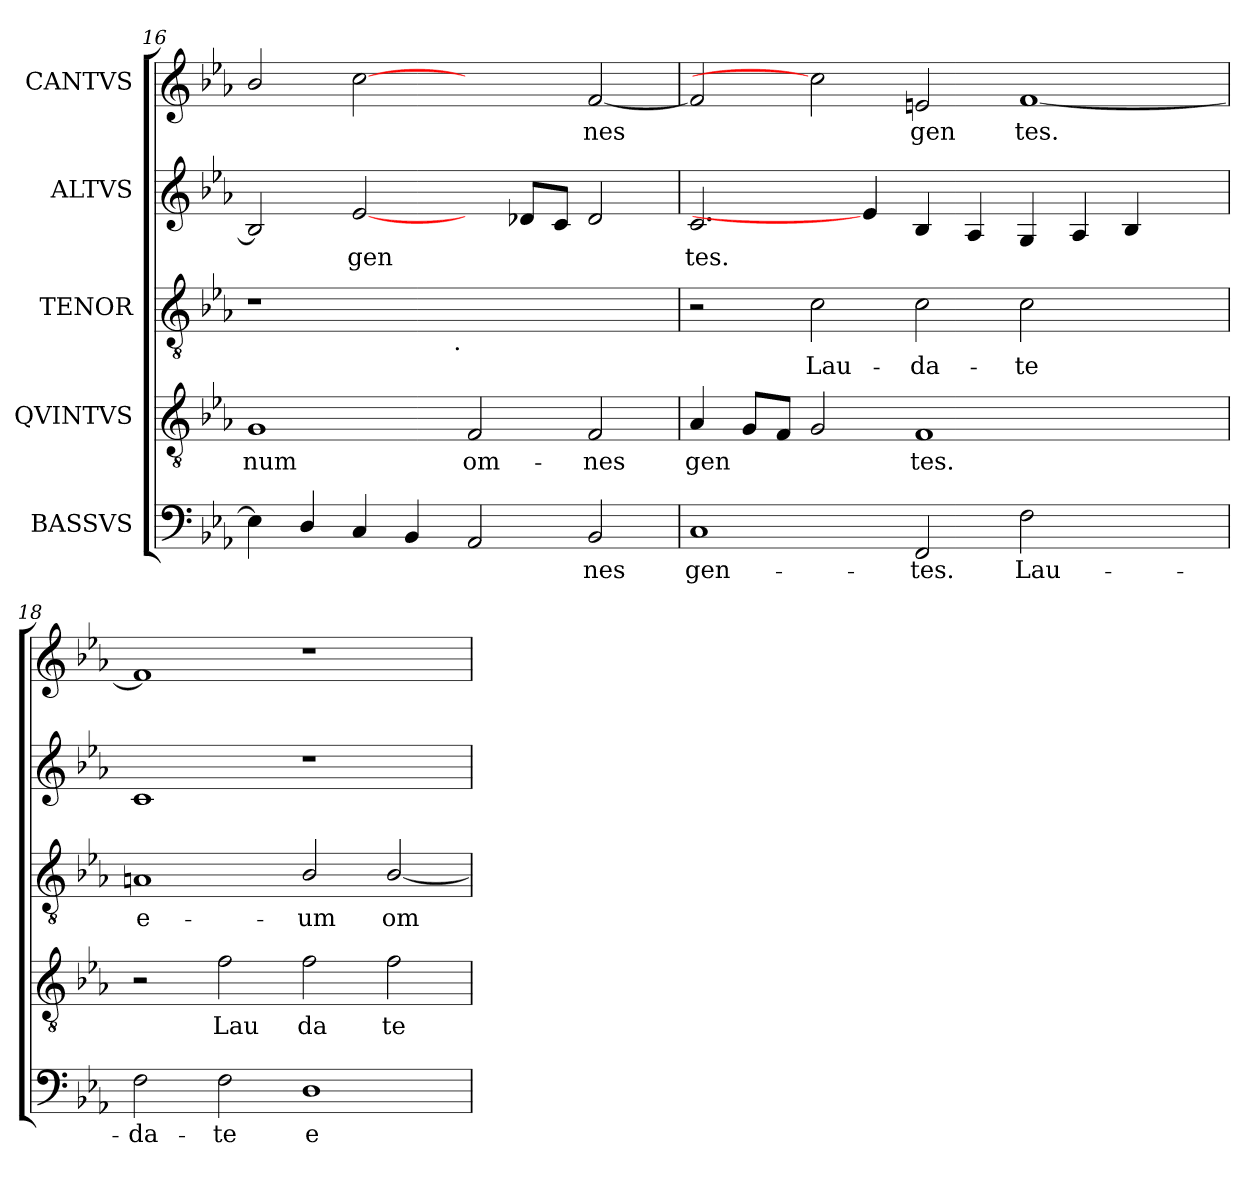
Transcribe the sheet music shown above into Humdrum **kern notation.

**kern	**text	**kern	**text	**kern	**text	**kern	**text	**kern	**text
*part5	*part5	*part4	*part4	*part3	*part3	*part2	*part2	*part1	*part1
*staff5	*staff5	*staff4	*staff4	*staff3	*staff3	*staff2	*staff2	*staff1	*staff1
*I"BASSVS	*	*I"QVINTVS	*	*I"TENOR	*	*I"ALTVS	*	*I"CANTVS	*
*clefF4	*	*clefGv2	*	*clefGv2	*	*clefG2	*	*clefG2	*
*k[b-e-a-]	*	*k[b-e-a-]	*	*k[b-e-a-]	*	*k[b-e-a-]	*	*k[b-e-a-]	*
*E-:	*	*E-:	*	*E-:	*	*E-:	*	*E-:	*
=16	=16	=16	=16	=16	=16	=16	=16	=16	=16
!	!LO:LY:b:cj	!	!LO:LY:b:cj	!	!	!	!LO:LY:b:cj	!	!LO:LY:a:cj
*	*	*	*	*^	*	*	*	*	*
4E-\]	.	1G	-num	1r	2ryy	.	2B-/]	.	2b-/	.
!	!LO:LY:b:cj	!	!	!	!	!	!	!	!	!
4D/	.	.	.	.	.	.	.	.	.	.
!	!LO:LY:b:cj	!	!	!	!	!	!	!LO:LY:b:cj	!	!LO:LY:a:cj
4C/	.	.	.	.	4...ryy	.	[2e-/	gen	[2cc	.
!	!LO:LY:b:cj	!	!	!	!	!	!	!	!	!
4BB-/	.	.	.	.	.	.	.	.	.	.
!	!	!	!	!	!LO:TX:b:t=.	!	!	!	!	!
.	.	.	.	.	1ryy	.	.	.	.	.
!	!LO:LY:b:cj	!	!LO:LY:b:cj	!	!	!	!	!	!	!
2AA-/	.	2F/	om-	1ryy	.	.	4ryy	.	2ryy	.
!	!	!	!	!	!	!	!	!LO:LY:b:cj	!	!
.	.	.	.	.	.	.	8d-/L	.	.	.
!	!	!	!	!	!	!	!	!LO:LY:b:cj	!	!
.	.	.	.	.	.	.	8c/J	.	.	.
!	!LO:LY:b:cj	!	!LO:LY:b:cj	!	!	!	!	!LO:LY:b:cj	!	!LO:LY:a:cj
2BB-/	nes	2F/	-nes	.	.	.	2d-/	.	[<2f/	nes
.	.	.	.	.	32ryy	.	.	.	.	.
!!LO:LB:g=z
=17	=17	=17	=17	=17	=17	=17	=17	=17	=17	=17
!	!LO:LY:b:cj	!	!LO:LY:b:cj	!	!	!	!	!LO:LY:b:cj	!	!LO:LY:b:cj
*	*	*	*	*v	*v	*	*	*	*	*
1C	gen-	4A-/	gen	2r	.	2.c/	tes.	2f/]	.
!	!	!	!LO:LY:b:cj	!	!	!	!	!	!
.	.	8G/L	.	.	.	.	.	.	.
!	!	!	!LO:LY:b:cj	!	!	!	!	!	!
.	.	8F/J	.	.	.	.	.	.	.
!	!	!	!LO:LY:b:cj	!	!LO:LY:b:cj	!	!	!	!
.	.	2G/	.	2c\	Lau-	.	.	2cc]	.
.	.	.	.	.	.	4e-/]	.	.	.
!	!LO:LY:b:cj	!	!LO:LY:b:cj	!	!LO:LY:b:cj	!	!LO:LY:b:cj	!	!LO:LY:b:cj
2FF/	-tes.	1F	tes.	2c\	-da-	4B-/	.	2e/	gen
!	!	!	!	!	!	!	!LO:LY:b:cj	!	!
.	.	.	.	.	.	4A-/	.	.	.
!	!LO:LY:b:cj	!	!	!	!LO:LY:b:cj	!	!LO:LY:b:cj	!	!LO:LY:b:cj
2F\	Lau-	.	.	2c\	-te	4G/	.	[<1f	tes.
!	!	!	!	!	!	!	!LO:LY:b:cj	!	!
.	.	.	.	.	.	4A-/	.	.	.
!	!	!	!	!	!	!	!LO:LY:b:cj	!	!
2ryy	.	2ryy	.	2ryy	.	4B-/	.	.	.
.	.	.	.	.	.	4ryy	.	.	.
=18	=18	=18	=18	=18	=18	=18	=18	=18	=18
!	!LO:LY:b:cj	!	!	!	!LO:LY:b:cj	!	!LO:LY:b:cj	!	!LO:LY:b:cj
2F\	-da-	2r	.	1An	e-	1c	.	1f]	.
!	!LO:LY:b:cj	!	!LO:LY:b:cj	!	!	!	!	!	!
2F\	-te	2f\	Lau	.	.	.	.	.	.
!	!LO:LY:b:cj	!	!LO:LY:b:cj	!	!LO:LY:b:cj	!	!	!	!
1D	e-	2f\	da	2B-/	-um	1r	.	1r	.
!	!	!	!LO:LY:b:cj	!	!LO:LY:b:cj	!	!	!	!
.	.	2f\	te	[<2B-/	om-	.	.	.	.
=	=	=	=	=	=	=	=	=	=
*-	*-	*-	*-	*-	*-	*-	*-	*-	*-
